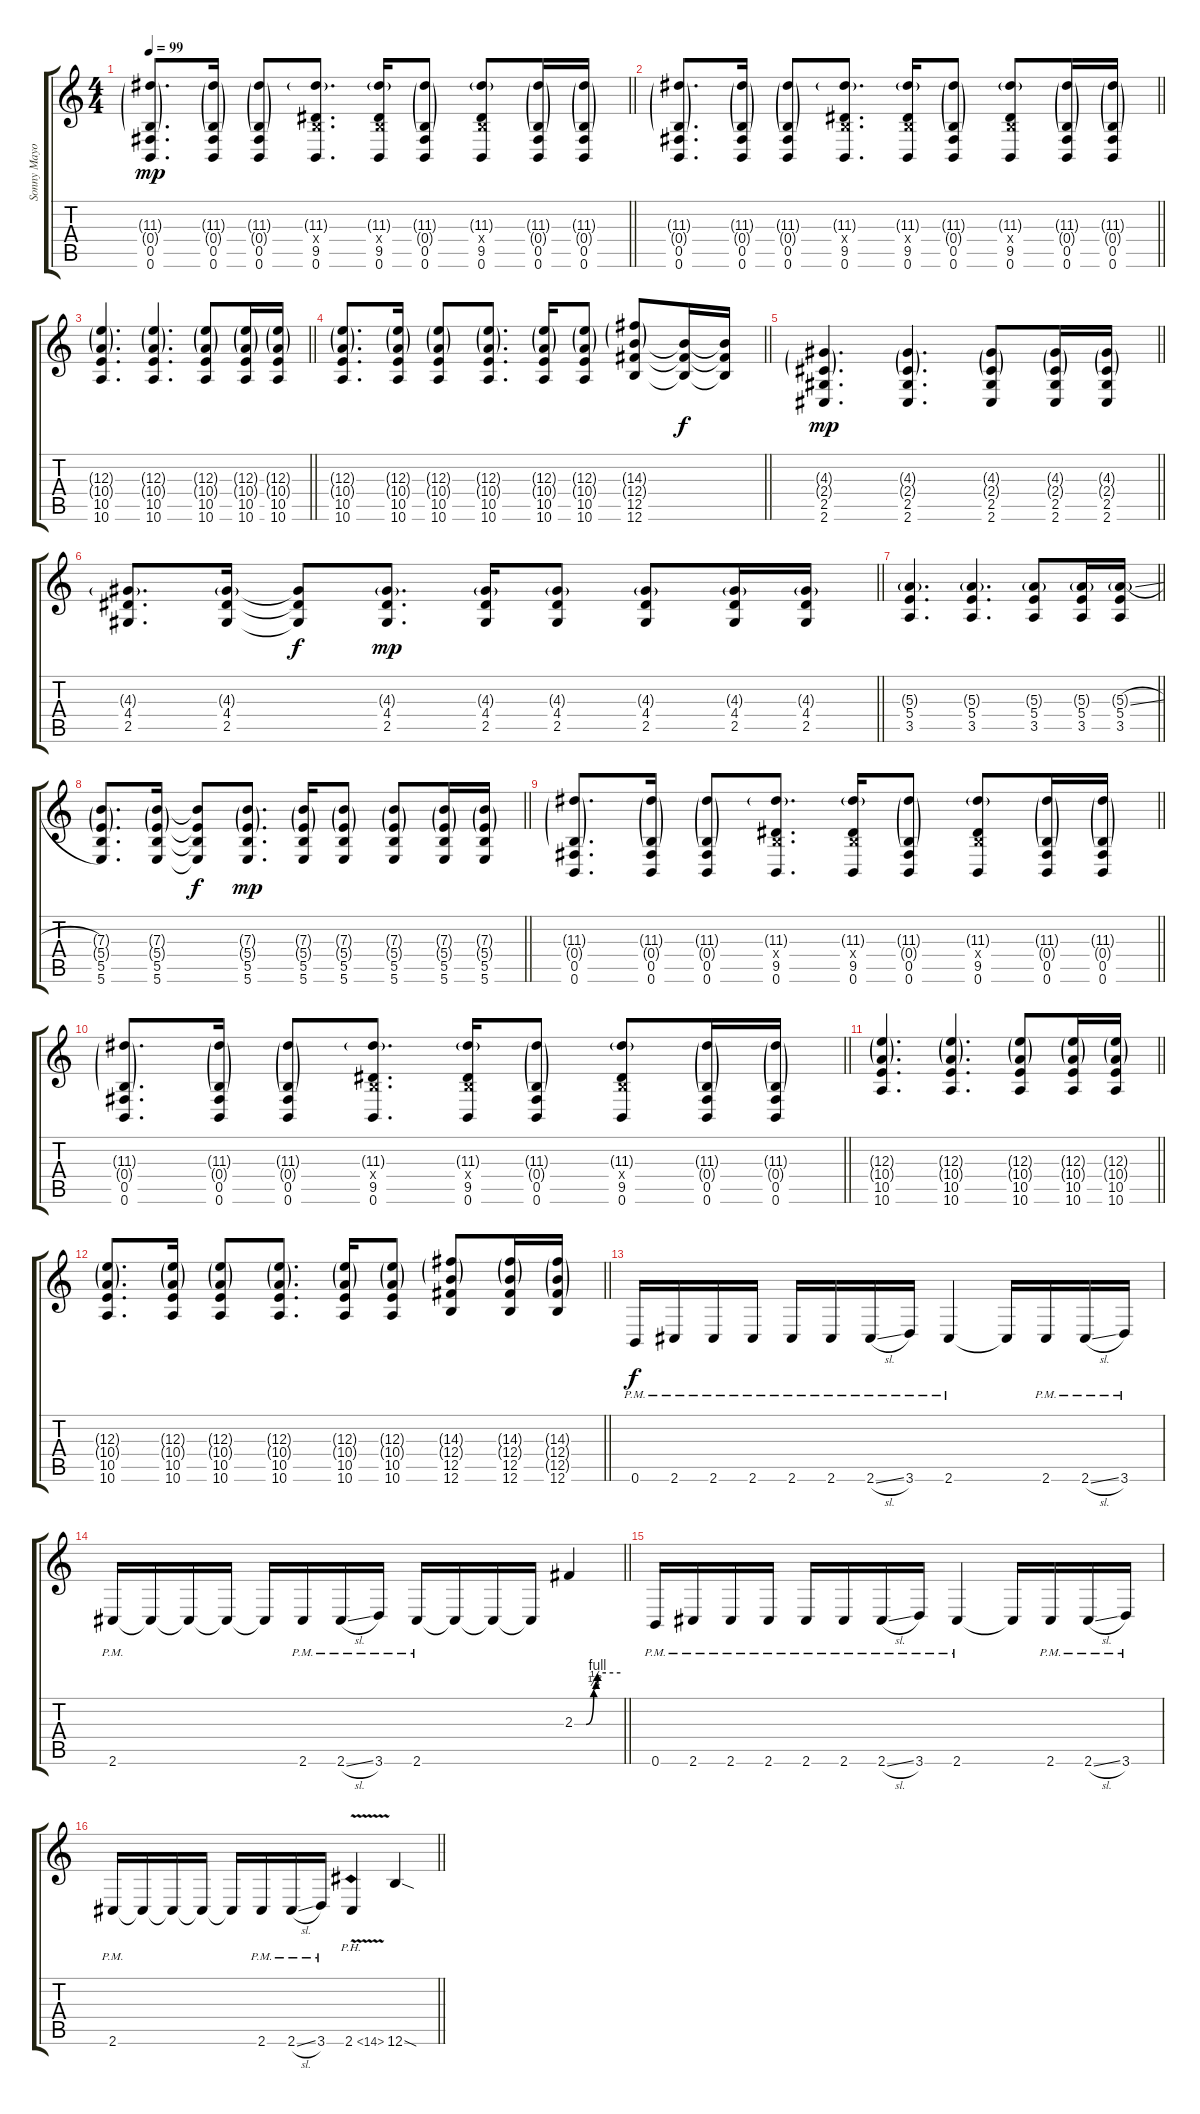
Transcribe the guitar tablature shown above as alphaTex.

\track ("Sonny Mayo/Clint Lowery" "Sonny Mayo") {instrument distortionguitar}
\staff {score tabs}
\tuning (Db4 Ab3 E3 B2 Gb2 B1) {hide}
\ts (4 4)
\tempo 99
\clef g2
\barLineRight lightlight
\ks c
(11.3{g} 0.4{g} 0.5 0.6).8{d dy mp} (11.3{g} 0.4{g} 0.5 0.6).16 (11.3{g} 0.4{g} 0.5 0.6).8 (11.3{g} 0.4{x} 9.5 0.6).8{d} (11.3{g} 0.4{x} 9.5 0.6).16 (11.3{g} 0.4{g} 0.5 0.6).8 (11.3{g} 0.4{x} 9.5 0.6).8 (11.3{g} 0.4{g} 0.5 0.6).16 (11.3{g} 0.4{g} 0.5 0.6).16 |
\barLineRight lightlight
(11.3{g} 0.4{g} 0.5 0.6).8{d} (11.3{g} 0.4{g} 0.5 0.6).16 (11.3{g} 0.4{g} 0.5 0.6).8 (11.3{g} 0.4{x} 9.5 0.6).8{d} (11.3{g} 0.4{x} 9.5 0.6).16 (11.3{g} 0.4{g} 0.5 0.6).8 (11.3{g} 0.4{x} 9.5 0.6).8 (11.3{g} 0.4{g} 0.5 0.6).16 (11.3{g} 0.4{g} 0.5 0.6).16 |
\barLineRight lightlight
(12.3{g} 10.4{g} 10.5 10.6).4{d} (12.3{g} 10.4{g} 10.5 10.6).4{d} (12.3{g} 10.4{g} 10.5 10.6).8 (12.3{g} 10.4{g} 10.5 10.6).16 (12.3{g} 10.4{g} 10.5 10.6).16 |
\barLineRight lightlight
(12.3{g} 10.4{g} 10.5 10.6).8{d} (12.3{g} 10.4{g} 10.5 10.6).16 (12.3{g} 10.4{g} 10.5 10.6).8 (12.3{g} 10.4{g} 10.5 10.6).8{d} (12.3{g} 10.4{g} 10.5 10.6).16 (12.3{g} 10.4{g} 10.5 10.6).8 (14.3{g} 12.4{g} 12.5 12.6).8 (12.4{t} 12.5{t} 12.6{t}).16{dy f} (12.4{t} 12.5{t} 12.6{t}).16 |
\barLineRight lightlight
(4.3{g} 2.4{g} 2.5 2.6).4{d dy mp} (4.3{g} 2.4{g} 2.5 2.6).4{d} (4.3{g} 2.4{g} 2.5 2.6).8 (4.3{g} 2.4{g} 2.5 2.6).16 (4.3{g} 2.4{g} 2.5 2.6).16 |
\barLineRight lightlight
(4.3{g} 4.4 2.5).8{d} (4.3{g} 4.4 2.5).16 (4.3{t} 4.4{t} 2.5{t}).8{dy f} (4.3{g} 4.4 2.5).8{d dy mp} (4.3{g} 4.4 2.5).16 (4.3{g} 4.4 2.5).8 (4.3{g} 4.4 2.5).8 (4.3{g} 4.4 2.5).16 (4.3{g} 4.4 2.5).16 |
\barLineRight lightlight
(5.3{g} 5.4 3.5).4{d} (5.3{g} 5.4 3.5).4{d} (5.3{g} 5.4 3.5).8 (5.3{g} 5.4 3.5).16 (5.3{sl g} 5.4 3.5).16 |
\barLineRight lightlight
(7.3{g} 5.4{g} 5.5 5.6).8{d} (7.3{g} 5.4{g} 5.5 5.6).16 (7.3{t} 5.4{t} 5.5{t} 5.6{t}).8{dy f} (7.3{g} 5.4{g} 5.5 5.6).8{d dy mp} (7.3{g} 5.4{g} 5.5 5.6).16 (7.3{g} 5.4{g} 5.5 5.6).8 (7.3{g} 5.4{g} 5.5 5.6).8 (7.3{g} 5.4{g} 5.5 5.6).16 (7.3{g} 5.4{g} 5.5 5.6).16 |
\barLineRight lightlight
(11.3{g} 0.4{g} 0.5 0.6).8{d} (11.3{g} 0.4{g} 0.5 0.6).16 (11.3{g} 0.4{g} 0.5 0.6).8 (11.3{g} 0.4{x} 9.5 0.6).8{d} (11.3{g} 0.4{x} 9.5 0.6).16 (11.3{g} 0.4{g} 0.5 0.6).8 (11.3{g} 0.4{x} 9.5 0.6).8 (11.3{g} 0.4{g} 0.5 0.6).16 (11.3{g} 0.4{g} 0.5 0.6).16 |
\barLineRight lightlight
(11.3{g} 0.4{g} 0.5 0.6).8{d} (11.3{g} 0.4{g} 0.5 0.6).16 (11.3{g} 0.4{g} 0.5 0.6).8 (11.3{g} 0.4{x} 9.5 0.6).8{d} (11.3{g} 0.4{x} 9.5 0.6).16 (11.3{g} 0.4{g} 0.5 0.6).8 (11.3{g} 0.4{x} 9.5 0.6).8 (11.3{g} 0.4{g} 0.5 0.6).16 (11.3{g} 0.4{g} 0.5 0.6).16 |
\barLineRight lightlight
(12.3{g} 10.4{g} 10.5 10.6).4{d} (12.3{g} 10.4{g} 10.5 10.6).4{d} (12.3{g} 10.4{g} 10.5 10.6).8 (12.3{g} 10.4{g} 10.5 10.6).16 (12.3{g} 10.4{g} 10.5 10.6).16 |
\barLineRight lightlight
(12.3{g} 10.4{g} 10.5 10.6).8{d} (12.3{g} 10.4{g} 10.5 10.6).16 (12.3{g} 10.4{g} 10.5 10.6).8 (12.3{g} 10.4{g} 10.5 10.6).8{d} (12.3{g} 10.4{g} 10.5 10.6).16 (12.3{g} 10.4{g} 10.5 10.6).8 (14.3{g} 12.4{g} 12.5 12.6).8 (14.3{g} 12.4{g} 12.5 12.6).16 (14.3{g} 12.4{g} 12.5{g} 12.6).16 |
0.6{pm}.16{dy f} 2.6{pm}.16 2.6{pm}.16 2.6{pm}.16 2.6{pm}.16 2.6{pm}.16 2.6{sl pm}.16 3.6{pm}.16 2.6{pm}.4 2.6{t}.16 2.6{pm}.16 2.6{sl pm}.16 3.6{pm}.16 |
\barLineRight lightlight
2.6{pm}.16 2.6{t}.16 2.6{t}.16 2.6{t}.16 2.6{t}.16 2.6{pm}.16 2.6{sl pm}.16 3.6{pm}.16 2.6{pm}.16 2.6{t}.16 2.6{t}.16 2.6{t}.16 2.3{be (custom 0 0 15 0 25 1 28 2 30 4 60 4)}.4 |
0.6{pm}.16 2.6{pm}.16 2.6{pm}.16 2.6{pm}.16 2.6{pm}.16 2.6{pm}.16 2.6{sl pm}.16 3.6{pm}.16 2.6{pm}.4 2.6{t}.16 2.6{pm}.16 2.6{sl pm}.16 3.6{pm}.16 |
\barLineRight lightlight
2.6{pm}.16 2.6{t}.16 2.6{t}.16 2.6{t}.16 2.6{t}.16 2.6{pm}.16 2.6{sl pm}.16 3.6{pm}.16 2.6{ph 12 v}.4 12.6{sod}.4
